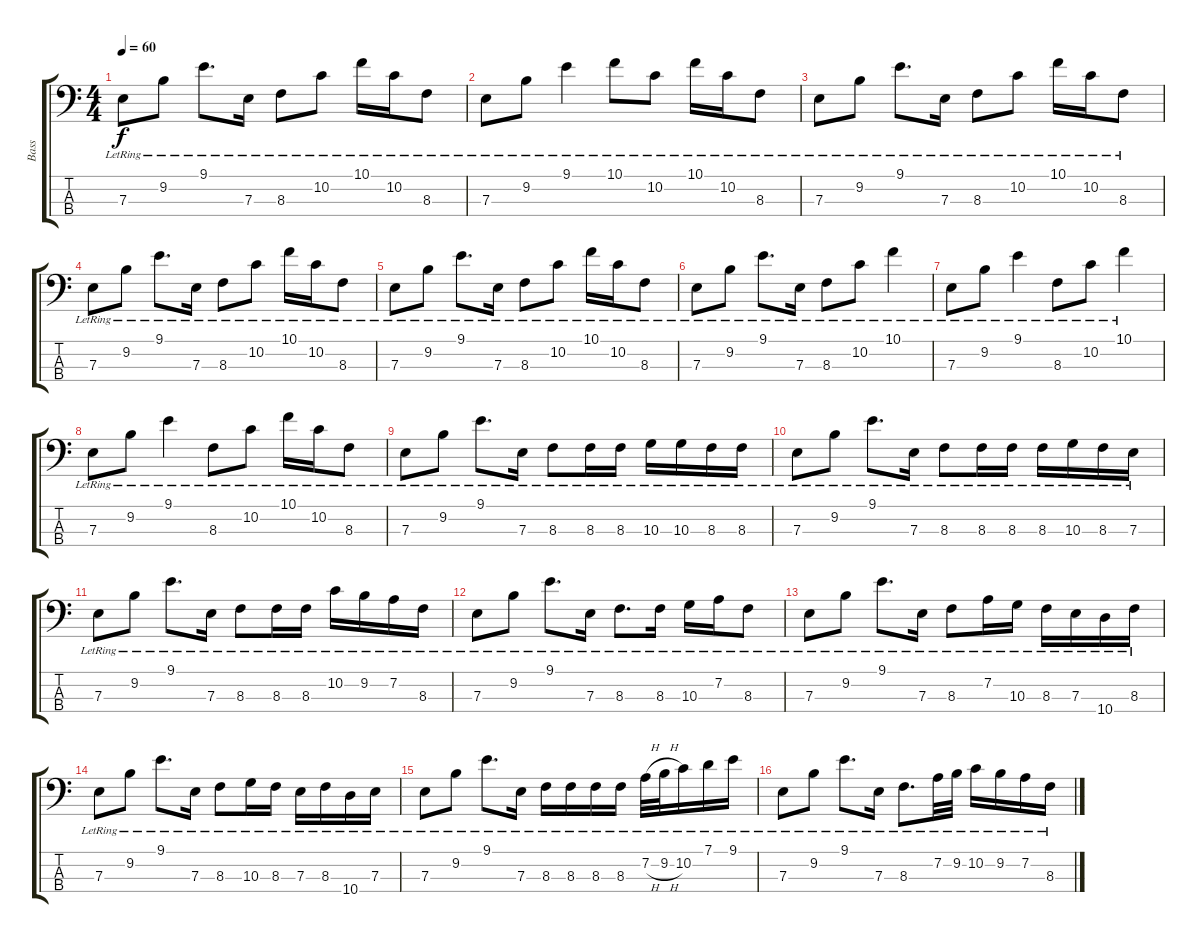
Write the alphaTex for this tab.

\track ("Bass" "Bass") {instrument slapbass2}
\staff {score tabs}
\tuning (G2 D2 A1 E1) {hide}
\ts (4 4)
\tempo 60
\clef f4
\ks c
7.3{lr}.8{dy f instrument slapbass2} 9.2{lr}.8 9.1{lr}.8{d} 7.3{lr}.16 8.3{lr}.8 10.2{lr}.8 10.1{lr}.16 10.2{lr}.16 8.3{lr}.8 |
7.3{lr}.8 9.2{lr}.8 9.1{lr}.4 10.1{lr}.8 10.2{lr}.8 10.1{lr}.16 10.2{lr}.16 8.3{lr}.8 |
7.3{lr}.8 9.2{lr}.8 9.1{lr}.8{d} 7.3{lr}.16 8.3{lr}.8 10.2{lr}.8 10.1{lr}.16 10.2{lr}.16 8.3{lr}.8 |
7.3{lr}.8 9.2{lr}.8 9.1{lr}.8{d} 7.3{lr}.16 8.3{lr}.8 10.2{lr}.8 10.1{lr}.16 10.2{lr}.16 8.3{lr}.8 |
7.3{lr}.8 9.2{lr}.8 9.1{lr}.8{d} 7.3{lr}.16 8.3{lr}.8 10.2{lr}.8 10.1{lr}.16 10.2{lr}.16 8.3{lr}.8 |
7.3{lr}.8 9.2{lr}.8 9.1{lr}.8{d} 7.3{lr}.16 8.3{lr}.8 10.2{lr}.8 10.1{lr}.4 |
7.3{lr}.8 9.2{lr}.8 9.1{lr}.4 8.3{lr}.8 10.2{lr}.8 10.1{lr}.4 |
7.3{lr}.8 9.2{lr}.8 9.1{lr}.4 8.3{lr}.8 10.2{lr}.8 10.1{lr}.16 10.2{lr}.16 8.3{lr}.8 |
7.3{lr}.8 9.2{lr}.8 9.1{lr}.8{d} 7.3{lr}.16 8.3{lr}.8 8.3{lr}.16 8.3{lr}.16 10.3{lr}.16 10.3{lr}.16 8.3{lr}.16 8.3{lr}.16 |
7.3{lr}.8 9.2{lr}.8 9.1{lr}.8{d} 7.3{lr}.16 8.3{lr}.8 8.3{lr}.16 8.3{lr}.16 8.3{lr}.16 10.3{lr}.16 8.3{lr}.16 7.3{lr}.16 |
7.3{lr}.8 9.2{lr}.8 9.1{lr}.8{d} 7.3{lr}.16 8.3{lr}.8 8.3{lr}.16 8.3{lr}.16 10.2{lr}.16 9.2{lr}.16 7.2{lr}.16 8.3{lr}.16 |
7.3{lr}.8 9.2{lr}.8 9.1{lr}.8{d} 7.3{lr}.16 8.3{lr}.8{d} 8.3{lr}.16 10.3{lr}.16 7.2{lr}.16 8.3{lr}.8 |
7.3{lr}.8 9.2{lr}.8 9.1{lr}.8{d} 7.3{lr}.16 8.3{lr}.8 7.2{lr}.16 10.3{lr}.16 8.3{lr}.16 7.3{lr}.16 10.4{lr}.16 8.3{lr}.16 |
7.3{lr}.8 9.2{lr}.8 9.1{lr}.8{d} 7.3{lr}.16 8.3{lr}.8 10.3{lr}.16 8.3{lr}.16 7.3{lr}.16 8.3{lr}.16 10.4{lr}.16 7.3{lr}.16 |
7.3{lr}.8 9.2{lr}.8 9.1{lr}.8{d} 7.3{lr}.16 8.3{lr}.16 8.3{lr}.16 8.3{lr}.16 8.3{lr}.16 7.2{h lr}.32 9.2{h lr}.32 10.2{lr}.16 7.1{lr}.16 9.1{lr}.16 |
7.3{lr}.8 9.2{lr}.8 9.1{lr}.8{d} 7.3{lr}.16 8.3{lr}.8{d} 7.2{lr}.32 9.2{lr}.32 10.2{lr}.16 9.2{lr}.16 7.2{lr}.16 8.3{lr}.16
